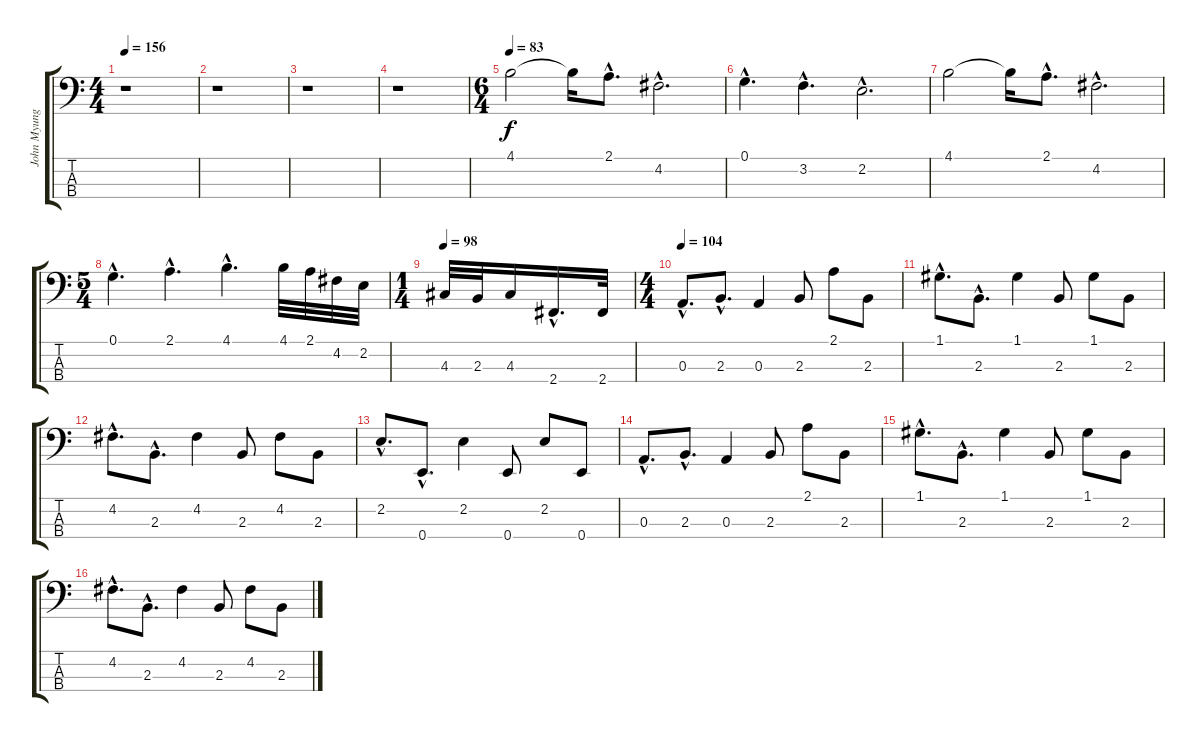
\track ("John Myung" "John Myung") {instrument electricbassfinger}
\staff {score tabs}
\tuning (G2 D2 A1 E1) {hide}
\ts (4 4)
\tempo 156
\clef f4
\ks c
r.1{dy f} |
r.1 |
r.1 |
r.1 |
\ts (6 4)
\tempo 83
4.1.2 4.1{t}.16 2.1{hac}.8{d} 4.2{hac}.2{d} |
0.1{hac}.4{d} 3.2{hac}.4{d} 2.2{hac}.2{d} |
4.1.2 4.1{t}.16 2.1{hac}.8{d} 4.2{hac}.2{d} |
\ts (5 4)
0.1{hac}.4{d} 2.1{hac}.4{d} 4.1{hac}.4{d} 4.1.32 2.1.32 4.2.32 2.2.32 |
\ts (1 4)
\tempo 98
4.3.32 2.3.32 4.3.16 2.4{hac}.16{d} 2.4.32 |
\ts (4 4)
\tempo 104
0.3{hac}.8{d} 2.3{hac}.8{d} 0.3.4 2.3.8 2.1.8 2.3.8 |
1.1{hac}.8{d} 2.3{hac}.8{d} 1.1.4 2.3.8 1.1.8 2.3.8 |
4.2{hac}.8{d} 2.3{hac}.8{d} 4.2.4 2.3.8 4.2.8 2.3.8 |
2.2{hac}.8{d} 0.4{hac}.8{d} 2.2.4 0.4.8 2.2.8 0.4.8 |
0.3{hac}.8{d} 2.3{hac}.8{d} 0.3.4 2.3.8 2.1.8 2.3.8 |
1.1{hac}.8{d} 2.3{hac}.8{d} 1.1.4 2.3.8 1.1.8 2.3.8 |
4.2{hac}.8{d} 2.3{hac}.8{d} 4.2.4 2.3.8 4.2.8 2.3.8
